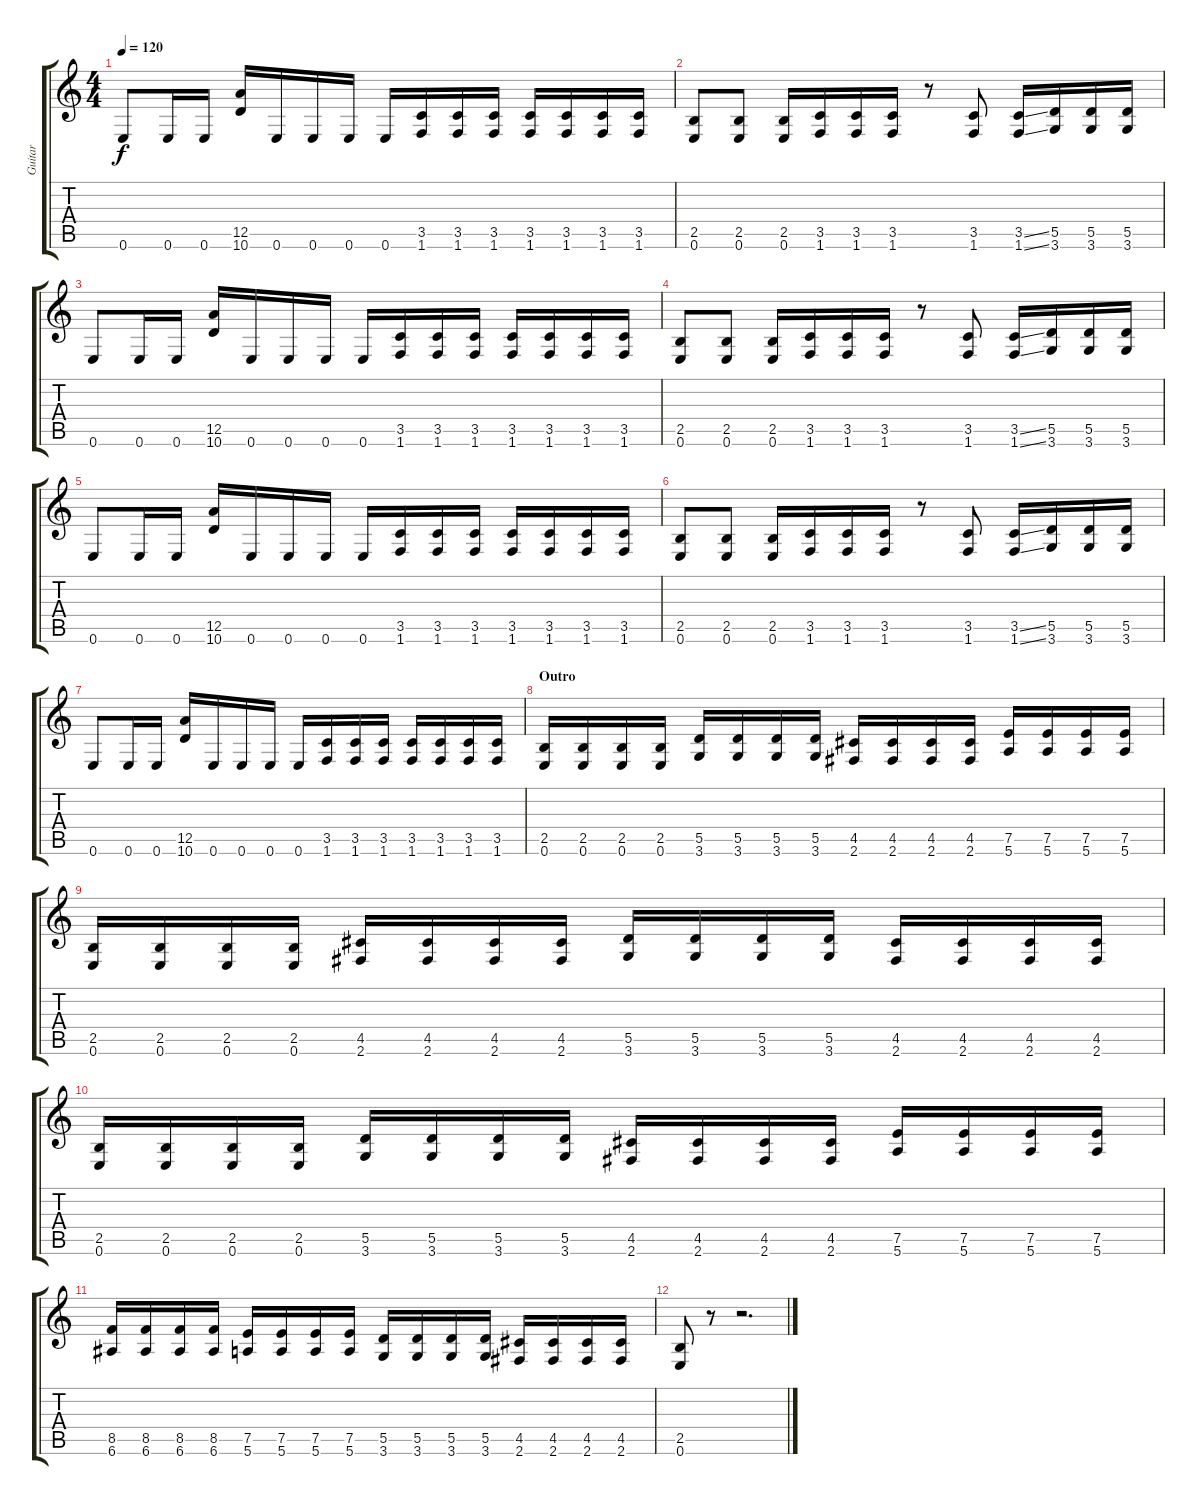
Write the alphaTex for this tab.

\track ("Guitar" "Guitar") {instrument acousticguitarnylon}
\staff {score tabs}
\tuning (E4 B3 G3 D3 A2 E2) {hide}
\ts (4 4)
\tempo 120
\clef g2
\ks c
0.6.8{dy f} 0.6.16 0.6.16 (12.5 10.6).16 0.6.16 0.6.16 0.6.16 0.6.16 (3.5 1.6).16 (3.5 1.6).16 (3.5 1.6).16 (3.5 1.6).16 (3.5 1.6).16 (3.5 1.6).16 (3.5 1.6).16 |
(2.5 0.6).8 (2.5 0.6).8 (2.5 0.6).16 (3.5 1.6).16 (3.5 1.6).16 (3.5 1.6).16 r.8 (3.5 1.6).8 (3.5{ss} 1.6{ss}).16 (5.5 3.6).16 (5.5 3.6).16 (5.5 3.6).16 |
0.6.8 0.6.16 0.6.16 (12.5 10.6).16 0.6.16 0.6.16 0.6.16 0.6.16 (3.5 1.6).16 (3.5 1.6).16 (3.5 1.6).16 (3.5 1.6).16 (3.5 1.6).16 (3.5 1.6).16 (3.5 1.6).16 |
(2.5 0.6).8 (2.5 0.6).8 (2.5 0.6).16 (3.5 1.6).16 (3.5 1.6).16 (3.5 1.6).16 r.8 (3.5 1.6).8 (3.5{ss} 1.6{ss}).16 (5.5 3.6).16 (5.5 3.6).16 (5.5 3.6).16 |
0.6.8 0.6.16 0.6.16 (12.5 10.6).16 0.6.16 0.6.16 0.6.16 0.6.16 (3.5 1.6).16 (3.5 1.6).16 (3.5 1.6).16 (3.5 1.6).16 (3.5 1.6).16 (3.5 1.6).16 (3.5 1.6).16 |
(2.5 0.6).8 (2.5 0.6).8 (2.5 0.6).16 (3.5 1.6).16 (3.5 1.6).16 (3.5 1.6).16 r.8 (3.5 1.6).8 (3.5{ss} 1.6{ss}).16 (5.5 3.6).16 (5.5 3.6).16 (5.5 3.6).16 |
0.6.8 0.6.16 0.6.16 (12.5 10.6).16 0.6.16 0.6.16 0.6.16 0.6.16 (3.5 1.6).16 (3.5 1.6).16 (3.5 1.6).16 (3.5 1.6).16 (3.5 1.6).16 (3.5 1.6).16 (3.5 1.6).16 |
\section ("" "Outro")
(2.5 0.6).16 (2.5 0.6).16 (2.5 0.6).16 (2.5 0.6).16 (5.5 3.6).16 (5.5 3.6).16 (5.5 3.6).16 (5.5 3.6).16 (4.5 2.6).16 (4.5 2.6).16 (4.5 2.6).16 (4.5 2.6).16 (7.5 5.6).16 (7.5 5.6).16 (7.5 5.6).16 (7.5 5.6).16 |
(2.5 0.6).16 (2.5 0.6).16 (2.5 0.6).16 (2.5 0.6).16 (4.5 2.6).16 (4.5 2.6).16 (4.5 2.6).16 (4.5 2.6).16 (5.5 3.6).16 (5.5 3.6).16 (5.5 3.6).16 (5.5 3.6).16 (4.5 2.6).16 (4.5 2.6).16 (4.5 2.6).16 (4.5 2.6).16 |
(2.5 0.6).16 (2.5 0.6).16 (2.5 0.6).16 (2.5 0.6).16 (5.5 3.6).16 (5.5 3.6).16 (5.5 3.6).16 (5.5 3.6).16 (4.5 2.6).16 (4.5 2.6).16 (4.5 2.6).16 (4.5 2.6).16 (7.5 5.6).16 (7.5 5.6).16 (7.5 5.6).16 (7.5 5.6).16 |
(8.5 6.6).16 (8.5 6.6).16 (8.5 6.6).16 (8.5 6.6).16 (7.5 5.6).16 (7.5 5.6).16 (7.5 5.6).16 (7.5 5.6).16 (5.5 3.6).16 (5.5 3.6).16 (5.5 3.6).16 (5.5 3.6).16 (4.5 2.6).16 (4.5 2.6).16 (4.5 2.6).16 (4.5 2.6).16 |
(2.5 0.6).8 r.8 r.2{d}
